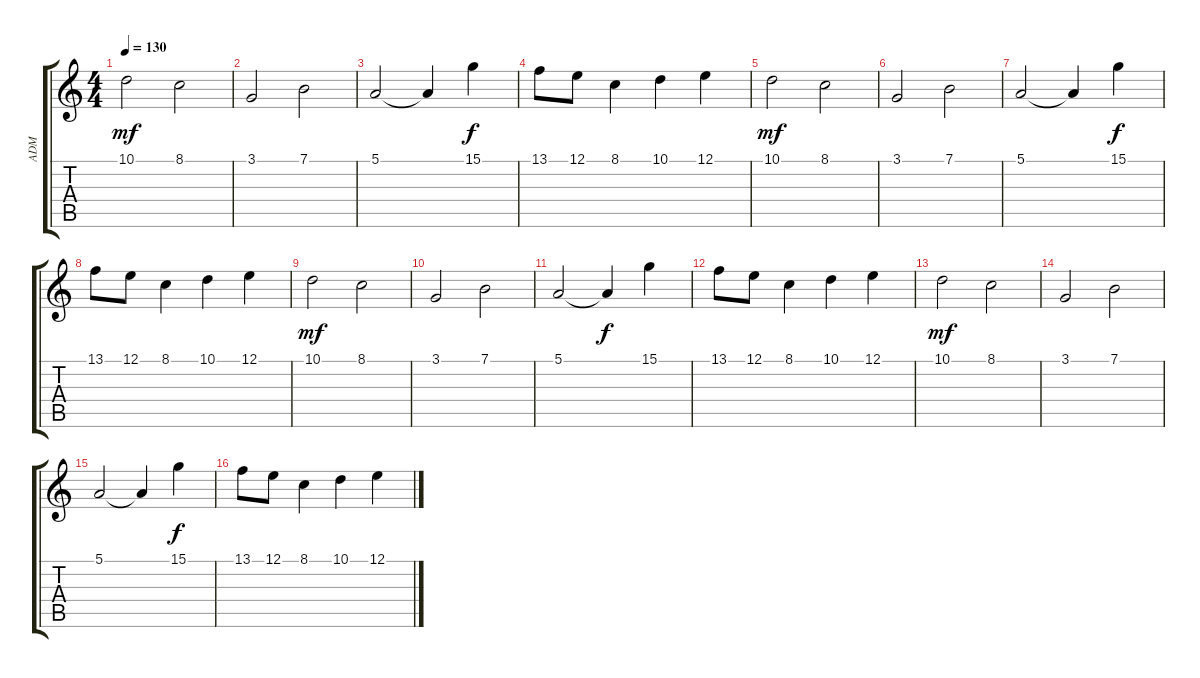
\track ("ADM" "ADM") {instrument pad4choir}
\staff {score tabs}
\tuning (E4 B3 G3 D3 A2 E2) {hide}
\ts (4 4)
\tempo 130
\clef g2
\ks c
10.1.2{dy mf} 8.1.2 |
3.1.2 7.1.2 |
5.1.2 5.1{t}.4 15.1.4{dy f} |
13.1.8 12.1.8 8.1.4 10.1.4 12.1.4 |
10.1.2{dy mf} 8.1.2 |
3.1.2 7.1.2 |
5.1.2 5.1{t}.4 15.1.4{dy f} |
13.1.8 12.1.8 8.1.4 10.1.4 12.1.4 |
10.1.2{dy mf} 8.1.2 |
3.1.2 7.1.2 |
5.1.2 5.1{t}.4{dy f} 15.1.4 |
13.1.8 12.1.8 8.1.4 10.1.4 12.1.4 |
10.1.2{dy mf} 8.1.2 |
3.1.2 7.1.2 |
5.1.2 5.1{t}.4 15.1.4{dy f} |
13.1.8 12.1.8 8.1.4 10.1.4 12.1.4
